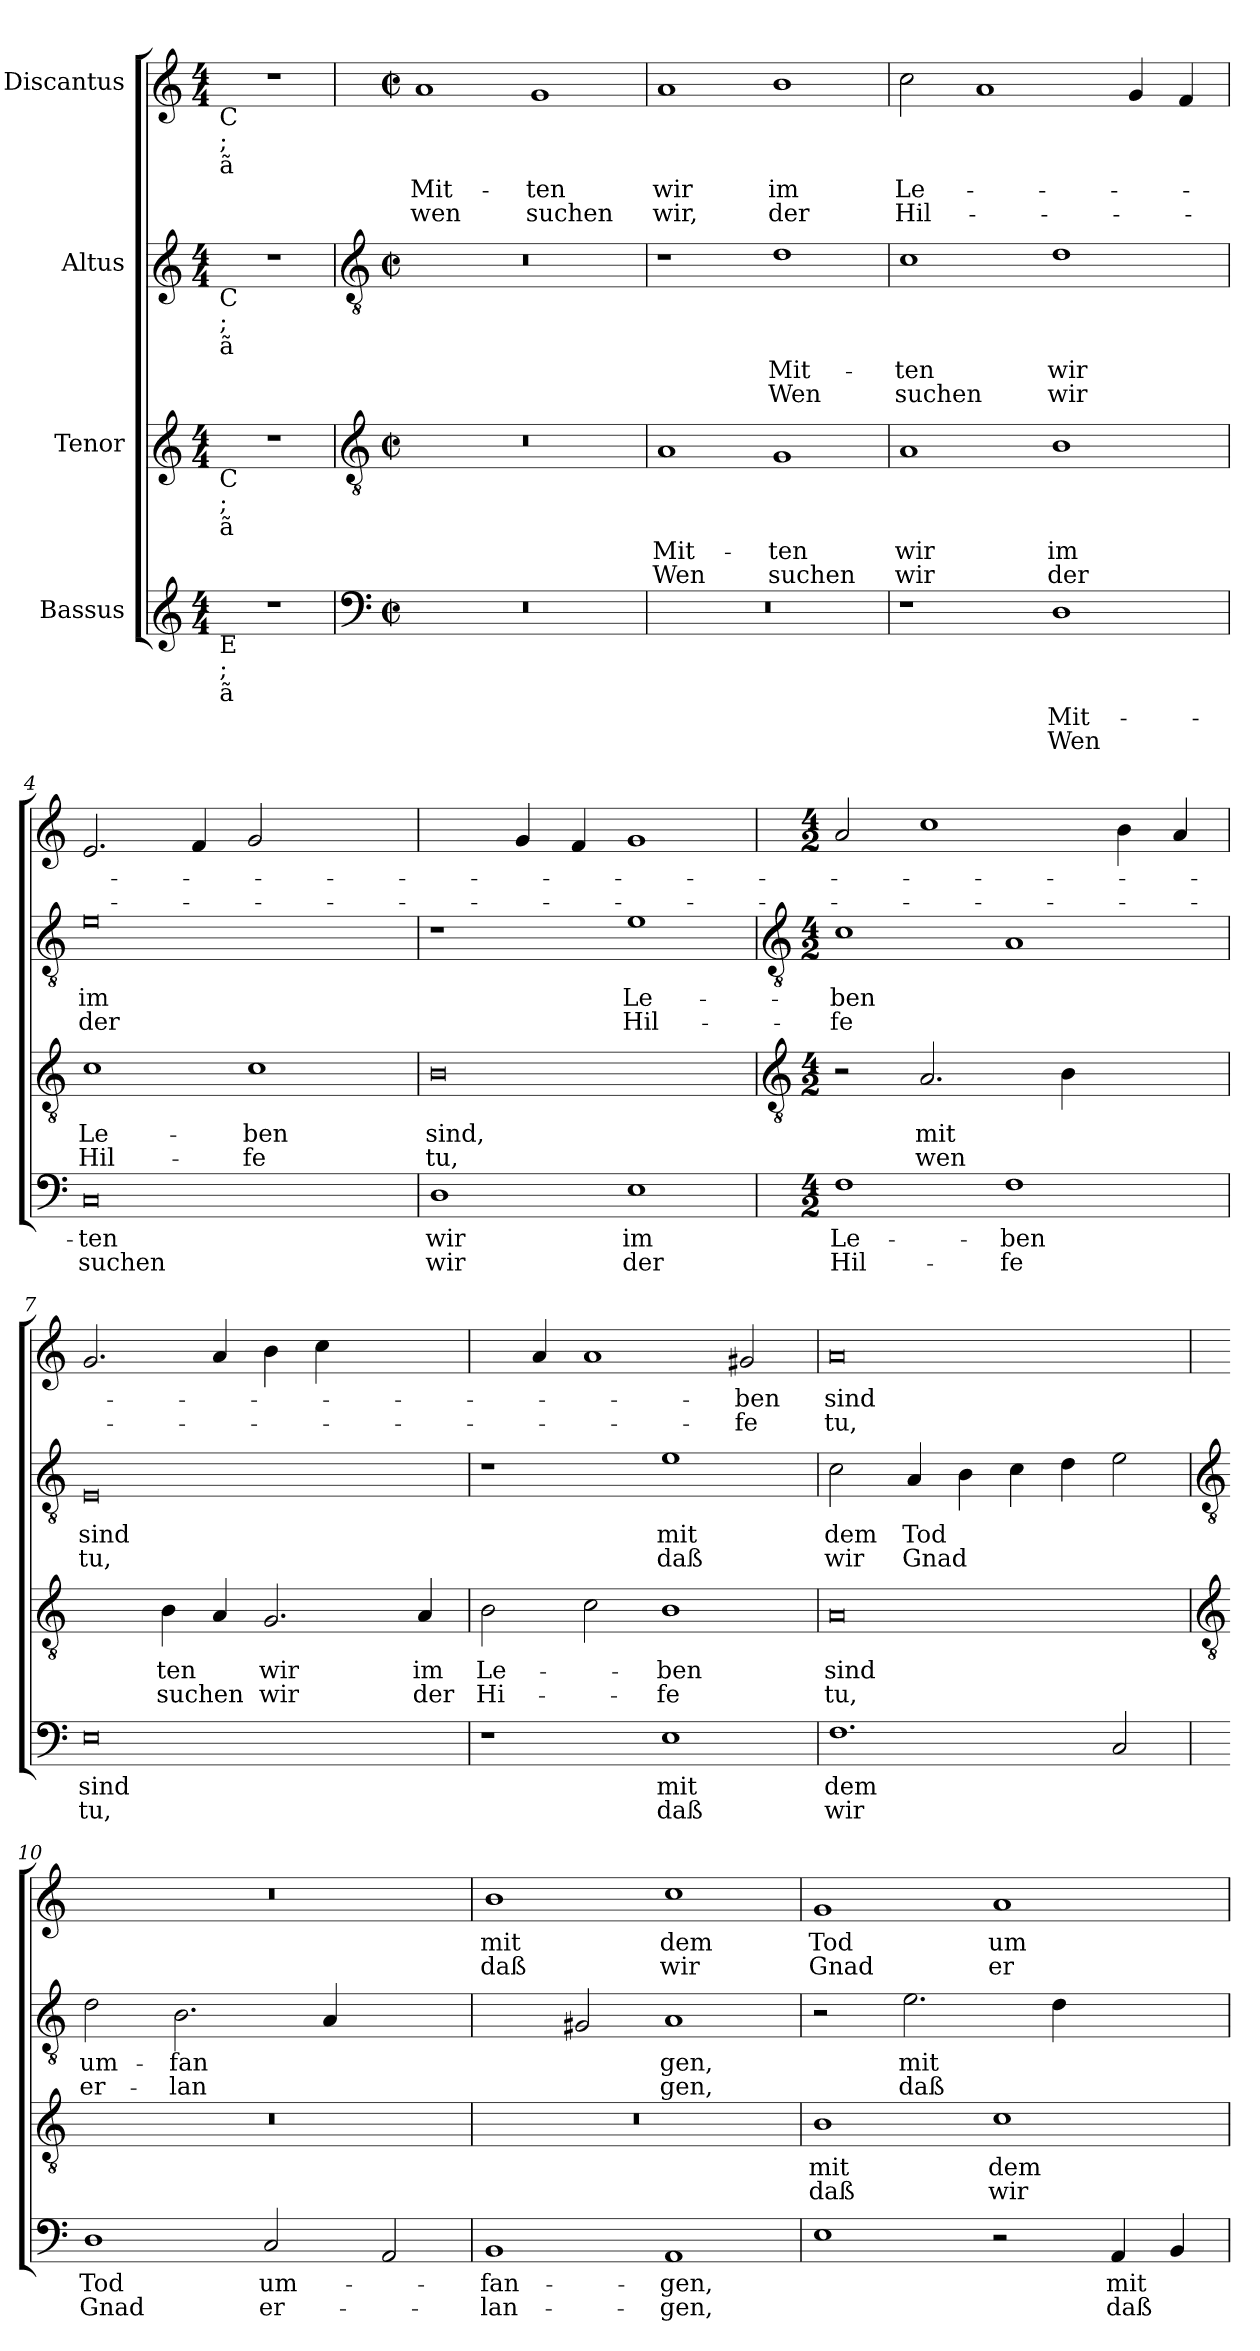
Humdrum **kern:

**kern	**text	**text	**kern	**text	**text	**kern	**text	**text	**kern	**text	**text
*part4	*part4	*part4	*part3	*part3	*part3	*part2	*part2	*part2	*part1	*part1	*part1
*staff4	*staff4	*staff4	*staff3	*staff3	*staff3	*staff2	*staff2	*staff2	*staff1	*staff1	*staff1
*I"Bassus	*	*	*I"Tenor	*	*	*I"Altus	*	*	*I"Discantus	*	*
*clefG2	*	*	*clefG2	*	*	*clefG2	*	*	*clefG2	*	*
*k[]	*	*	*k[]	*	*	*k[]	*	*	*k[]	*	*
*C:	*	*	*C:	*	*	*C:	*	*	*C:	*	*
*M4/4	*	*	*M4/4	*	*	*M4/4	*	*	*M4/4	*	*
=	=	=	=	=	=	=	=	=	=	=	=
!	!	!	!	!	!	!	!	!	!LO:TX:b:t=C	!	!
!	!	!	!	!	!	!	!	!	!LO:TX:b:t=;	!	!
!	!	!	!	!	!	!	!	!	!LO:TX:b:t=ã	!	!
!	!	!	!	!	!	!LO:TX:b:t=C	!	!	!	!	!
!	!	!	!	!	!	!LO:TX:b:t=;	!	!	!	!	!
!	!	!	!	!	!	!LO:TX:b:t=ã	!	!	!	!	!
!	!	!	!LO:TX:b:t=C	!	!	!	!	!	!	!	!
!	!	!	!LO:TX:b:t=;	!	!	!	!	!	!	!	!
!	!	!	!LO:TX:b:t=ã	!	!	!	!	!	!	!	!
!LO:TX:b:t=E	!	!	!	!	!	!	!	!	!	!	!
!LO:TX:b:t=;	!	!	!	!	!	!	!	!	!	!	!
!LO:TX:b:t=ã	!	!	!	!	!	!	!	!	!	!	!
1r	.	.	1r	.	.	1r	.	.	1r	.	.
!!LO:LB:g=z
=1	=1	=1	=1	=1	=1	=1	=1	=1	=1	=1	=1
*clefF4	*	*	*clefGv2	*	*	*clefGv2	*	*	*	*	*
*M4/2	*	*	*M4/2	*	*	*M4/2	*	*	*M4/2	*	*
*met(c|)	*	*	*met(c|)	*	*	*met(c|)	*	*	*met(c|)	*	*
!	!	!	!	!	!	!	!	!	!	!LO:LY:b	!LO:LY:b
0r	.	.	0r	.	.	0r	.	.	1a	Mit-	-wen
!	!	!	!	!	!	!	!	!	!	!LO:LY:b	!LO:LY:b
.	.	.	.	.	.	.	.	.	1g	ten	suchen
=2	=2	=2	=2	=2	=2	=2	=2	=2	=2	=2	=2
!	!	!	!	!LO:LY:b	!LO:LY:b	!	!	!	!	!LO:LY:b	!LO:LY:b
0r	.	.	1A	Mit-	-Wen	1r	.	.	1a	wir	wir,
!	!	!	!	!LO:LY:b	!LO:LY:b	!	!LO:LY:b	!LO:LY:b	!	!LO:LY:b	!LO:LY:b
.	.	.	1G	ten	suchen	1d	Mit-	-Wen	1b	im	der
=3	=3	=3	=3	=3	=3	=3	=3	=3	=3	=3	=3
!	!	!	!	!LO:LY:b	!LO:LY:b	!	!LO:LY:b	!LO:LY:b	!	!LO:LY:b	!LO:LY:b
1r	.	.	1A	wir	wir	1c	ten	suchen	2cc	Le-	-Hil-
.	.	.	.	.	.	.	.	.	1a	.	.
!	!LO:LY:b	!LO:LY:b	!	!LO:LY:b	!LO:LY:b	!	!LO:LY:b	!LO:LY:b	!	!	!
1D	Mit-	-Wen	1B	im	der	1d	wir	wir	.	.	.
.	.	.	.	.	.	.	.	.	4g	.	.
.	.	.	.	.	.	.	.	.	4f	.	.
=4	=4	=4	=4	=4	=4	=4	=4	=4	=4	=4	=4
!	!LO:LY:b	!LO:LY:b	!	!LO:LY:b	!LO:LY:b	!	!LO:LY:b	!LO:LY:b	!	!	!
0C	ten	suchen	1c	Le-	-Hil-	0e	im	der	2.e	.	.
.	.	.	.	.	.	.	.	.	4f	.	.
!	!	!	!	!LO:LY:b	!LO:LY:b	!	!	!	!	!	!
.	.	.	1c	-ben	fe	.	.	.	2g	.	.
.	.	.	.	.	.	.	.	.	[2ayy	.	.
=5	=5	=5	=5	=5	=5	=5	=5	=5	=5	=5	=5
!	!LO:LY:b	!LO:LY:b	!	!LO:LY:b	!LO:LY:b	!	!	!	!	!	!
1D	wir	wir	0B	sind,	tu,	1r	.	.	2ayy]	.	.
.	.	.	.	.	.	.	.	.	4g	.	.
.	.	.	.	.	.	.	.	.	4f	.	.
!	!LO:LY:b	!LO:LY:b	!	!	!	!	!LO:LY:b	!LO:LY:b	!	!	!
1E	im	der	.	.	.	1e	Le-	-Hil-	1g	.	.
!!LO:LB:g=z
=6	=6	=6	=6	=6	=6	=6	=6	=6	=6	=6	=6
*	*	*	*clefGv2	*	*	*clefGv2	*	*	*	*	*
*M4/2	*	*	*M4/2	*	*	*M4/2	*	*	*M4/2	*	*
!	!LO:LY:b	!LO:LY:b	!	!	!	!	!LO:LY:b	!LO:LY:b	!	!	!
1F	Le-	-Hil-	2r	.	.	1c	-ben	fe	2a	.	.
!	!	!	!	!LO:LY:b	!LO:LY:b	!	!	!	!	!	!
.	.	.	2.A	mit	wen	.	.	.	1cc	.	.
!	!LO:LY:b	!LO:LY:b	!	!	!	!	!	!	!	!	!
1F	-ben	fe	.	.	.	1A	.	.	.	.	.
.	.	.	4B	.	.	.	.	.	.	.	.
.	.	.	[2cyy	.	.	.	.	.	4b	.	.
.	.	.	.	.	.	.	.	.	4a	.	.
=7	=7	=7	=7	=7	=7	=7	=7	=7	=7	=7	=7
!	!LO:LY:b	!LO:LY:b	!	!	!	!	!LO:LY:b	!LO:LY:b	!	!	!
0E	sind	tu,	2cyy]	.	.	0E	sind	tu,	2.g	.	.
!	!	!	!	!LO:LY:b	!LO:LY:b	!	!	!	!	!	!
.	.	.	4B	ten	suchen	.	.	.	.	.	.
.	.	.	4A	.	.	.	.	.	4a	.	.
!	!	!	!	!LO:LY:b	!LO:LY:b	!	!	!	!	!	!
.	.	.	2.G	wir	wir	.	.	.	4b	.	.
.	.	.	.	.	.	.	.	.	4cc	.	.
.	.	.	.	.	.	.	.	.	[2byy	.	.
!	!	!	!	!LO:LY:b	!LO:LY:b	!	!	!	!	!	!
.	.	.	4A	im	der	.	.	.	.	.	.
=8	=8	=8	=8	=8	=8	=8	=8	=8	=8	=8	=8
!	!	!	!	!LO:LY:b	!LO:LY:b	!	!	!	!	!	!
1r	.	.	2B	Le-	-Hi-	1r	.	.	4byy]	.	.
.	.	.	.	.	.	.	.	.	4a	.	.
.	.	.	2c	.	.	.	.	.	1a	.	.
!	!LO:LY:b	!LO:LY:b	!	!LO:LY:b	!LO:LY:b	!	!LO:LY:b	!LO:LY:b	!	!	!
1E	mit	daß	1B	-ben	fe	1e	mit	daß	.	.	.
!	!	!	!	!	!	!	!	!	!	!LO:LY:b	!LO:LY:b
.	.	.	.	.	.	.	.	.	2g#	-ben	fe
=9	=9	=9	=9	=9	=9	=9	=9	=9	=9	=9	=9
!	!LO:LY:b	!LO:LY:b	!	!LO:LY:b	!LO:LY:b	!	!LO:LY:b	!LO:LY:b	!	!LO:LY:b	!LO:LY:b
1.F	dem	wir	0A	sind	tu,	2c	dem	wir	0a	sind	tu,
!	!	!	!	!	!	!	!LO:LY:b	!LO:LY:b	!	!	!
.	.	.	.	.	.	4A	Tod	Gnad	.	.	.
.	.	.	.	.	.	4B	.	.	.	.	.
.	.	.	.	.	.	4c	.	.	.	.	.
.	.	.	.	.	.	4d	.	.	.	.	.
2C	.	.	.	.	.	2e	.	.	.	.	.
!!LO:LB:g=z
=10	=10	=10	=10	=10	=10	=10	=10	=10	=10	=10	=10
*	*	*	*clefGv2	*	*	*clefGv2	*	*	*	*	*
!	!LO:LY:b	!LO:LY:b	!	!	!	!	!LO:LY:b	!LO:LY:b	!	!	!
1D	Tod	Gnad	0r	.	.	2d	um-	-er-	0r	.	.
!	!	!	!	!	!	!	!LO:LY:b	!LO:LY:b	!	!	!
.	.	.	.	.	.	2.B	-fan	lan	.	.	.
!	!LO:LY:b	!LO:LY:b	!	!	!	!	!	!	!	!	!
2C	um-	-er-	.	.	.	.	.	.	.	.	.
.	.	.	.	.	.	4A	.	.	.	.	.
2AA	.	.	.	.	.	[2Ayy	.	.	.	.	.
=11	=11	=11	=11	=11	=11	=11	=11	=11	=11	=11	=11
!	!LO:LY:b	!LO:LY:b	!	!	!	!	!	!	!	!LO:LY:b	!LO:LY:b
1BB	-fan-	-lan-	0r	.	.	2Ayy]	.	.	1b	mit	daß
.	.	.	.	.	.	2G#	.	.	.	.	.
!	!LO:LY:b	!LO:LY:b	!	!	!	!	!LO:LY:b	!LO:LY:b	!	!LO:LY:b	!LO:LY:b
1AA	-gen,	gen,	.	.	.	1A	gen,	gen,	1cc	dem	wir
=12	=12	=12	=12	=12	=12	=12	=12	=12	=12	=12	=12
!	!	!	!	!LO:LY:b	!LO:LY:b	!	!	!	!	!LO:LY:b	!LO:LY:b
1E	.	.	1B	mit	daß	2r	.	.	1g	Tod	Gnad
!	!	!	!	!	!	!	!LO:LY:b	!LO:LY:b	!	!	!
.	.	.	.	.	.	2.e	mit	daß	.	.	.
!	!	!	!	!LO:LY:b	!LO:LY:b	!	!	!	!	!LO:LY:b	!LO:LY:b
2r	.	.	1c	dem	wir	.	.	.	1a	um-	-er-
.	.	.	.	.	.	4d	.	.	.	.	.
!	!LO:LY:b	!LO:LY:b	!	!	!	!	!	!	!	!	!
4AA	mit	daß	.	.	.	[2cyy	.	.	.	.	.
4BB	.	.	.	.	.	.	.	.	.	.	.
=	=	=	=	=	=	=	=	=	=	=	=
*-	*-	*-	*-	*-	*-	*-	*-	*-	*-	*-	*-
